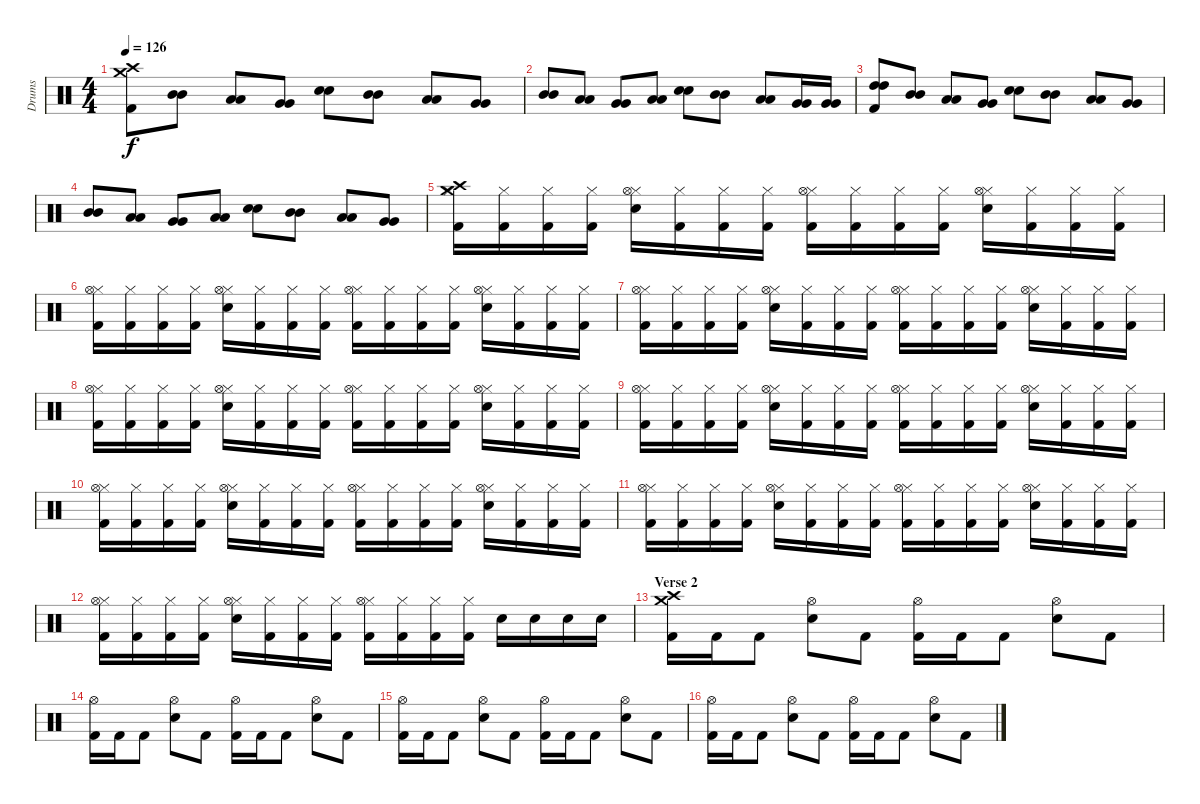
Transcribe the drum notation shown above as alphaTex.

\track ("Drums" "Drums") {instrument percussion}
\staff {score}
\articulation defaults
\ts (4 4)
\tempo 126
\clef neutral
\ks c
("Crash high (hit)" "Crash medium (hit)" "Kick (hit) 2").8{dy f} ("Mid Tom (hit)" "Mid Tom (hit)").8 ("Low Tom (hit)" "Low Tom (hit)").8 ("Very Low Tom (hit)" "Very Low Tom (hit)").8 ("Electric Snare (hit)" "Electric Snare (hit)").8 ("Mid Tom (hit)" "Mid Tom (hit)").8 ("Low Tom (hit)" "Low Tom (hit)").8 ("Very Low Tom (hit)" "Very Low Tom (hit)").8 |
("Mid Tom (hit)" "Mid Tom (hit)").8 ("Low Tom (hit)" "Low Tom (hit)").8 ("Very Low Tom (hit)" "Very Low Tom (hit)").8 ("Low Floor Tom (hit)" "Low Floor Tom (hit)").8 ("Electric Snare (hit)" "Electric Snare (hit)").8 ("Mid Tom (hit)" "Mid Tom (hit)").8 ("Low Tom (hit)" "Low Tom (hit)").8 ("Very Low Tom (hit)" "Very Low Tom (hit)").16 ("Very Low Tom (hit)" "Very Low Tom (hit)").16 |
("High Tom (hit)" "High Tom (hit)" "Kick (hit) 2").8 ("Mid Tom (hit)" "Mid Tom (hit)").8 ("Low Tom (hit)" "Low Tom (hit)").8 ("Very Low Tom (hit)" "Very Low Tom (hit)").8 ("Electric Snare (hit)" "Electric Snare (hit)").8 ("Mid Tom (hit)" "Mid Tom (hit)").8 ("Low Tom (hit)" "Low Tom (hit)").8 ("Very Low Tom (hit)" "Very Low Tom (hit)").8 |
("Mid Tom (hit)" "Mid Tom (hit)").8 ("Low Tom (hit)" "Low Tom (hit)").8 ("Very Low Tom (hit)" "Very Low Tom (hit)").8 ("Low Floor Tom (hit)" "Low Floor Tom (hit)").8 ("Electric Snare (hit)" "Electric Snare (hit)").8 ("Mid Tom (hit)" "Mid Tom (hit)").8 ("Low Tom (hit)" "Low Tom (hit)").8 ("Very Low Tom (hit)" "Very Low Tom (hit)").8 |
("Crash high (hit)" "Crash medium (hit)" "Hi-Hat (closed)" "Kick (hit) 2").16 ("Hi-Hat (closed)" "Kick (hit) 2").16 ("Hi-Hat (closed)" "Kick (hit) 2").16 ("Hi-Hat (closed)" "Kick (hit) 2").16 ("Hi-Hat (closed)" "Hi-Hat (open)" "Electric Snare (hit)").16 ("Hi-Hat (closed)" "Kick (hit) 2").16 ("Hi-Hat (closed)" "Kick (hit) 2").16 ("Hi-Hat (closed)" "Kick (hit) 2").16 ("Hi-Hat (closed)" "Hi-Hat (open)" "Kick (hit) 2").16 ("Hi-Hat (closed)" "Kick (hit) 2").16 ("Hi-Hat (closed)" "Kick (hit) 2").16 ("Hi-Hat (closed)" "Kick (hit) 2").16 ("Hi-Hat (closed)" "Hi-Hat (open)" "Electric Snare (hit)").16 ("Hi-Hat (closed)" "Kick (hit) 2").16 ("Hi-Hat (closed)" "Kick (hit) 2").16 ("Hi-Hat (closed)" "Kick (hit) 2").16 |
("Hi-Hat (closed)" "Hi-Hat (open)" "Kick (hit) 2").16 ("Hi-Hat (closed)" "Kick (hit) 2").16 ("Hi-Hat (closed)" "Kick (hit) 2").16 ("Hi-Hat (closed)" "Kick (hit) 2").16 ("Hi-Hat (closed)" "Hi-Hat (open)" "Electric Snare (hit)").16 ("Hi-Hat (closed)" "Kick (hit) 2").16 ("Hi-Hat (closed)" "Kick (hit) 2").16 ("Hi-Hat (closed)" "Kick (hit) 2").16 ("Hi-Hat (closed)" "Hi-Hat (open)" "Kick (hit) 2").16 ("Hi-Hat (closed)" "Kick (hit) 2").16 ("Hi-Hat (closed)" "Kick (hit) 2").16 ("Hi-Hat (closed)" "Kick (hit) 2").16 ("Hi-Hat (closed)" "Hi-Hat (open)" "Electric Snare (hit)").16 ("Hi-Hat (closed)" "Kick (hit) 2").16 ("Hi-Hat (closed)" "Kick (hit) 2").16 ("Hi-Hat (closed)" "Kick (hit) 2").16 |
("Hi-Hat (closed)" "Hi-Hat (open)" "Kick (hit) 2").16 ("Hi-Hat (closed)" "Kick (hit) 2").16 ("Hi-Hat (closed)" "Kick (hit) 2").16 ("Hi-Hat (closed)" "Kick (hit) 2").16 ("Hi-Hat (closed)" "Hi-Hat (open)" "Electric Snare (hit)").16 ("Hi-Hat (closed)" "Kick (hit) 2").16 ("Hi-Hat (closed)" "Kick (hit) 2").16 ("Hi-Hat (closed)" "Kick (hit) 2").16 ("Hi-Hat (closed)" "Hi-Hat (open)" "Kick (hit) 2").16 ("Hi-Hat (closed)" "Kick (hit) 2").16 ("Hi-Hat (closed)" "Kick (hit) 2").16 ("Hi-Hat (closed)" "Kick (hit) 2").16 ("Hi-Hat (closed)" "Hi-Hat (open)" "Electric Snare (hit)").16 ("Hi-Hat (closed)" "Kick (hit) 2").16 ("Hi-Hat (closed)" "Kick (hit) 2").16 ("Hi-Hat (closed)" "Kick (hit) 2").16 |
("Hi-Hat (closed)" "Hi-Hat (open)" "Kick (hit) 2").16 ("Hi-Hat (closed)" "Kick (hit) 2").16 ("Hi-Hat (closed)" "Kick (hit) 2").16 ("Hi-Hat (closed)" "Kick (hit) 2").16 ("Hi-Hat (closed)" "Hi-Hat (open)" "Electric Snare (hit)").16 ("Hi-Hat (closed)" "Kick (hit) 2").16 ("Hi-Hat (closed)" "Kick (hit) 2").16 ("Hi-Hat (closed)" "Kick (hit) 2").16 ("Hi-Hat (closed)" "Hi-Hat (open)" "Kick (hit) 2").16 ("Hi-Hat (closed)" "Kick (hit) 2").16 ("Hi-Hat (closed)" "Kick (hit) 2").16 ("Hi-Hat (closed)" "Kick (hit) 2").16 ("Hi-Hat (closed)" "Hi-Hat (open)" "Electric Snare (hit)").16 ("Hi-Hat (closed)" "Kick (hit) 2").16 ("Hi-Hat (closed)" "Kick (hit) 2").16 ("Hi-Hat (closed)" "Kick (hit) 2").16 |
("Hi-Hat (closed)" "Hi-Hat (open)" "Kick (hit) 2").16 ("Hi-Hat (closed)" "Kick (hit) 2").16 ("Hi-Hat (closed)" "Kick (hit) 2").16 ("Hi-Hat (closed)" "Kick (hit) 2").16 ("Hi-Hat (closed)" "Hi-Hat (open)" "Electric Snare (hit)").16 ("Hi-Hat (closed)" "Kick (hit) 2").16 ("Hi-Hat (closed)" "Kick (hit) 2").16 ("Hi-Hat (closed)" "Kick (hit) 2").16 ("Hi-Hat (closed)" "Hi-Hat (open)" "Kick (hit) 2").16 ("Hi-Hat (closed)" "Kick (hit) 2").16 ("Hi-Hat (closed)" "Kick (hit) 2").16 ("Hi-Hat (closed)" "Kick (hit) 2").16 ("Hi-Hat (closed)" "Hi-Hat (open)" "Electric Snare (hit)").16 ("Hi-Hat (closed)" "Kick (hit) 2").16 ("Hi-Hat (closed)" "Kick (hit) 2").16 ("Hi-Hat (closed)" "Kick (hit) 2").16 |
("Hi-Hat (closed)" "Hi-Hat (open)" "Kick (hit) 2").16 ("Hi-Hat (closed)" "Kick (hit) 2").16 ("Hi-Hat (closed)" "Kick (hit) 2").16 ("Hi-Hat (closed)" "Kick (hit) 2").16 ("Hi-Hat (closed)" "Hi-Hat (open)" "Electric Snare (hit)").16 ("Hi-Hat (closed)" "Kick (hit) 2").16 ("Hi-Hat (closed)" "Kick (hit) 2").16 ("Hi-Hat (closed)" "Kick (hit) 2").16 ("Hi-Hat (closed)" "Hi-Hat (open)" "Kick (hit) 2").16 ("Hi-Hat (closed)" "Kick (hit) 2").16 ("Hi-Hat (closed)" "Kick (hit) 2").16 ("Hi-Hat (closed)" "Kick (hit) 2").16 ("Hi-Hat (closed)" "Hi-Hat (open)" "Electric Snare (hit)").16 ("Hi-Hat (closed)" "Kick (hit) 2").16 ("Hi-Hat (closed)" "Kick (hit) 2").16 ("Hi-Hat (closed)" "Kick (hit) 2").16 |
("Hi-Hat (closed)" "Hi-Hat (open)" "Kick (hit) 2").16 ("Hi-Hat (closed)" "Kick (hit) 2").16 ("Hi-Hat (closed)" "Kick (hit) 2").16 ("Hi-Hat (closed)" "Kick (hit) 2").16 ("Hi-Hat (closed)" "Hi-Hat (open)" "Electric Snare (hit)").16 ("Hi-Hat (closed)" "Kick (hit) 2").16 ("Hi-Hat (closed)" "Kick (hit) 2").16 ("Hi-Hat (closed)" "Kick (hit) 2").16 ("Hi-Hat (closed)" "Hi-Hat (open)" "Kick (hit) 2").16 ("Hi-Hat (closed)" "Kick (hit) 2").16 ("Hi-Hat (closed)" "Kick (hit) 2").16 ("Hi-Hat (closed)" "Kick (hit) 2").16 ("Hi-Hat (closed)" "Hi-Hat (open)" "Electric Snare (hit)").16 ("Hi-Hat (closed)" "Kick (hit) 2").16 ("Hi-Hat (closed)" "Kick (hit) 2").16 ("Hi-Hat (closed)" "Kick (hit) 2").16 |
("Hi-Hat (closed)" "Hi-Hat (open)" "Kick (hit) 2").16 ("Hi-Hat (closed)" "Kick (hit) 2").16 ("Hi-Hat (closed)" "Kick (hit) 2").16 ("Hi-Hat (closed)" "Kick (hit) 2").16 ("Hi-Hat (closed)" "Hi-Hat (open)" "Electric Snare (hit)").16 ("Hi-Hat (closed)" "Kick (hit) 2").16 ("Hi-Hat (closed)" "Kick (hit) 2").16 ("Hi-Hat (closed)" "Kick (hit) 2").16 ("Hi-Hat (closed)" "Hi-Hat (open)" "Kick (hit) 2").16 ("Hi-Hat (closed)" "Kick (hit) 2").16 ("Hi-Hat (closed)" "Kick (hit) 2").16 ("Hi-Hat (closed)" "Kick (hit) 2").16 "Electric Snare (hit)".16 "Electric Snare (hit)".16 "Electric Snare (hit)".16 "Electric Snare (hit)".16 |
\section ("" "Verse 2")
("Crash high (hit)" "Crash medium (hit)" "Kick (hit) 2").16 "Kick (hit) 2".16 "Kick (hit) 2".8 ("Hi-Hat (open)" "Electric Snare (hit)").8 "Kick (hit) 2".8 ("Hi-Hat (open)" "Kick (hit) 2").16 "Kick (hit) 2".16 "Kick (hit) 2".8 ("Hi-Hat (open)" "Electric Snare (hit)").8 "Kick (hit) 2".8 |
("Hi-Hat (open)" "Kick (hit) 2").16 "Kick (hit) 2".16 "Kick (hit) 2".8 ("Hi-Hat (open)" "Electric Snare (hit)").8 "Kick (hit) 2".8 ("Hi-Hat (open)" "Kick (hit) 2").16 "Kick (hit) 2".16 "Kick (hit) 2".8 ("Hi-Hat (open)" "Electric Snare (hit)").8 "Kick (hit) 2".8 |
("Hi-Hat (open)" "Kick (hit) 2").16 "Kick (hit) 2".16 "Kick (hit) 2".8 ("Hi-Hat (open)" "Electric Snare (hit)").8 "Kick (hit) 2".8 ("Hi-Hat (open)" "Kick (hit) 2").16 "Kick (hit) 2".16 "Kick (hit) 2".8 ("Hi-Hat (open)" "Electric Snare (hit)").8 "Kick (hit) 2".8 |
("Hi-Hat (open)" "Kick (hit) 2").16 "Kick (hit) 2".16 "Kick (hit) 2".8 ("Hi-Hat (open)" "Electric Snare (hit)").8 "Kick (hit) 2".8 ("Hi-Hat (open)" "Kick (hit) 2").16 "Kick (hit) 2".16 "Kick (hit) 2".8 ("Hi-Hat (open)" "Electric Snare (hit)").8 "Kick (hit) 2".8
